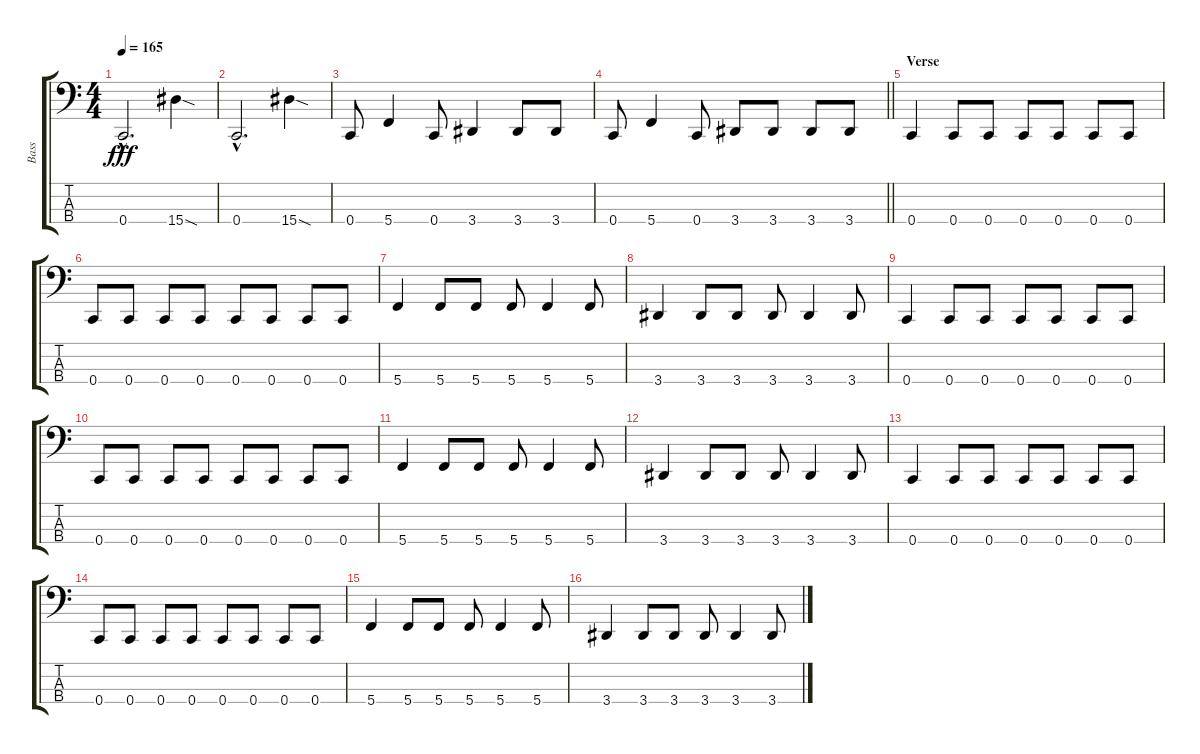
\track ("Bass" "Bass") {instrument electricbassfinger}
\staff {score tabs}
\tuning (F2 C2 G1 C1) {hide}
\ts (4 4)
\tempo 165
\clef f4
\ks c
0.4{hac}.2{d dy fff} 15.4{sod}.4 |
0.4{hac}.2{d} 15.4{sod}.4 |
0.4.8 5.4.4 0.4.8 3.4.4 3.4.8 3.4.8 |
\barLineRight lightlight
0.4.8 5.4.4 0.4.8 3.4.8 3.4.8 3.4.8 3.4.8 |
\section ("" "Verse")
0.4.4 0.4.8 0.4.8 0.4.8 0.4.8 0.4.8 0.4.8 |
0.4.8 0.4.8 0.4.8 0.4.8 0.4.8 0.4.8 0.4.8 0.4.8 |
5.4.4 5.4.8 5.4.8 5.4.8 5.4.4 5.4.8 |
3.4.4 3.4.8 3.4.8 3.4.8 3.4.4 3.4.8 |
0.4.4 0.4.8 0.4.8 0.4.8 0.4.8 0.4.8 0.4.8 |
0.4.8 0.4.8 0.4.8 0.4.8 0.4.8 0.4.8 0.4.8 0.4.8 |
5.4.4 5.4.8 5.4.8 5.4.8 5.4.4 5.4.8 |
3.4.4 3.4.8 3.4.8 3.4.8 3.4.4 3.4.8 |
0.4.4 0.4.8 0.4.8 0.4.8 0.4.8 0.4.8 0.4.8 |
0.4.8 0.4.8 0.4.8 0.4.8 0.4.8 0.4.8 0.4.8 0.4.8 |
5.4.4 5.4.8 5.4.8 5.4.8 5.4.4 5.4.8 |
3.4.4 3.4.8 3.4.8 3.4.8 3.4.4 3.4.8
